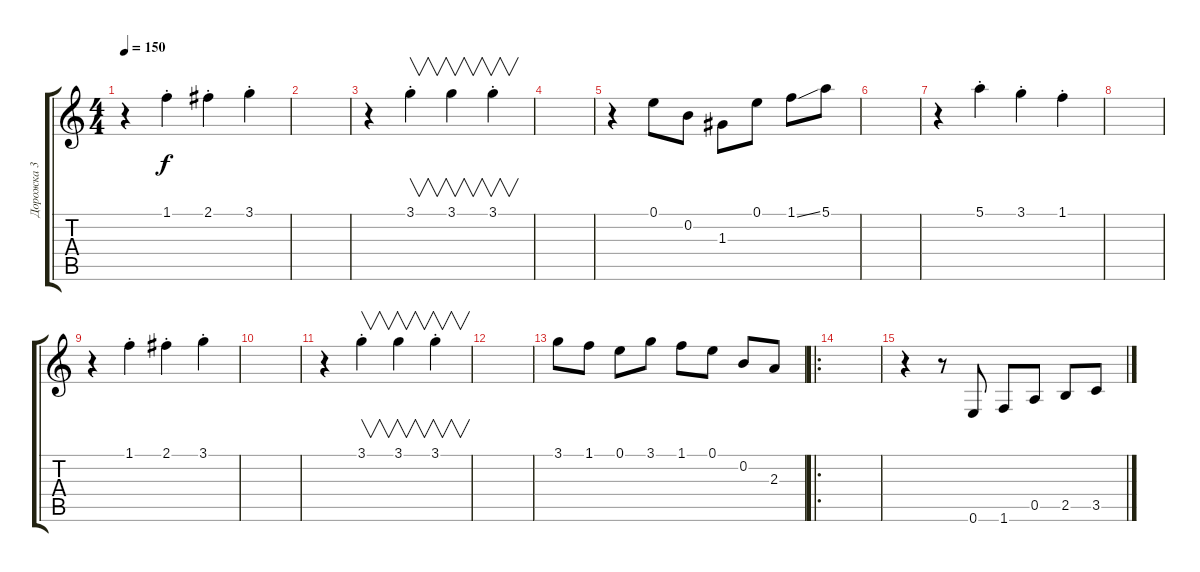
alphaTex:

\track ("Дорожка 3" "Дорожка 3") {instrument acousticguitarsteel}
\staff {score tabs}
\tuning (E4 B3 G3 D3 A2 E2) {hide}
\ts (4 4)
\tempo 150
\clef g2
\ks c
r.4{dy f} 1.1{st}.4 2.1{st}.4 3.1{st}.4 |
|
r.4 3.1{st}.4{v} 3.1.4{v} 3.1{st}.4{v} |
|
r.4 0.1.8 0.2.8 1.3.8 0.1.8 1.1{ss}.8 5.1.8 |
|
r.4 5.1{st}.4 3.1{st}.4 1.1{st}.4 |
|
r.4 1.1{st}.4 2.1{st}.4 3.1{st}.4 |
|
r.4 3.1{st}.4{v} 3.1.4{v} 3.1{st}.4{v} |
|
3.1.8 1.1.8 0.1.8 3.1.8 1.1.8 0.1.8 0.2.8 2.3.8 |
\ro
|
r.4 r.8 0.6.8 1.6.8 0.5.8 2.5.8 3.5.8
